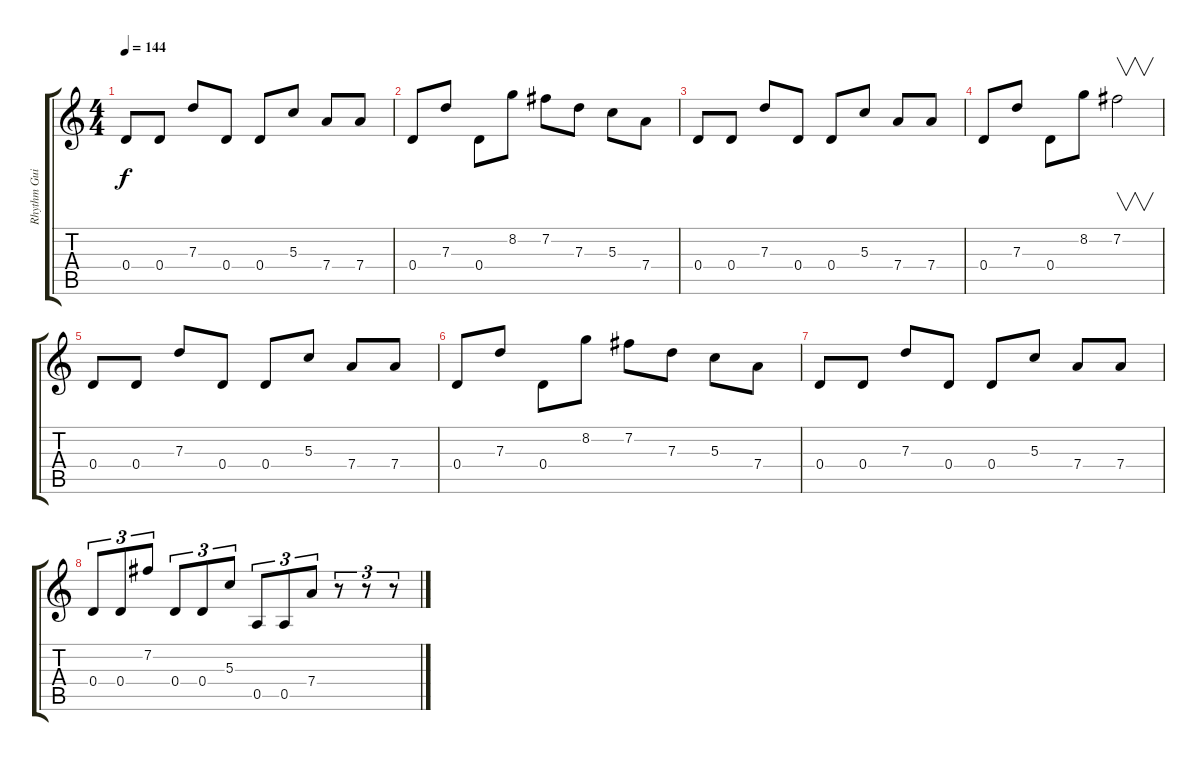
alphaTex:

\track ("Rhythm Guitar" "Rhythm Gui") {instrument distortionguitar}
\staff {score tabs}
\tuning (E4 B3 G3 D3 A2 E2) {hide}
\ts (4 4)
\tempo 144
\clef g2
\ks c
0.4.8{dy f} 0.4.8 7.3.8 0.4.8 0.4.8 5.3.8 7.4.8 7.4.8 |
0.4.8 7.3.8 0.4.8 8.2.8 7.2.8 7.3.8 5.3.8 7.4.8 |
0.4.8 0.4.8 7.3.8 0.4.8 0.4.8 5.3.8 7.4.8 7.4.8 |
0.4.8 7.3.8 0.4.8 8.2.8 7.2.2{v} |
0.4.8 0.4.8 7.3.8 0.4.8 0.4.8 5.3.8 7.4.8 7.4.8 |
0.4.8 7.3.8 0.4.8 8.2.8 7.2.8 7.3.8 5.3.8 7.4.8 |
0.4.8 0.4.8 7.3.8 0.4.8 0.4.8 5.3.8 7.4.8 7.4.8 |
0.4.8{tu (3 2)} 0.4.8{tu (3 2)} 7.2.8{tu (3 2)} 0.4.8{tu (3 2)} 0.4.8{tu (3 2)} 5.3.8{tu (3 2)} 0.5.8{tu (3 2)} 0.5.8{tu (3 2)} 7.4.8{tu (3 2)} r.8{tu (3 2)} r.8{tu (3 2)} r.8{tu (3 2)}
